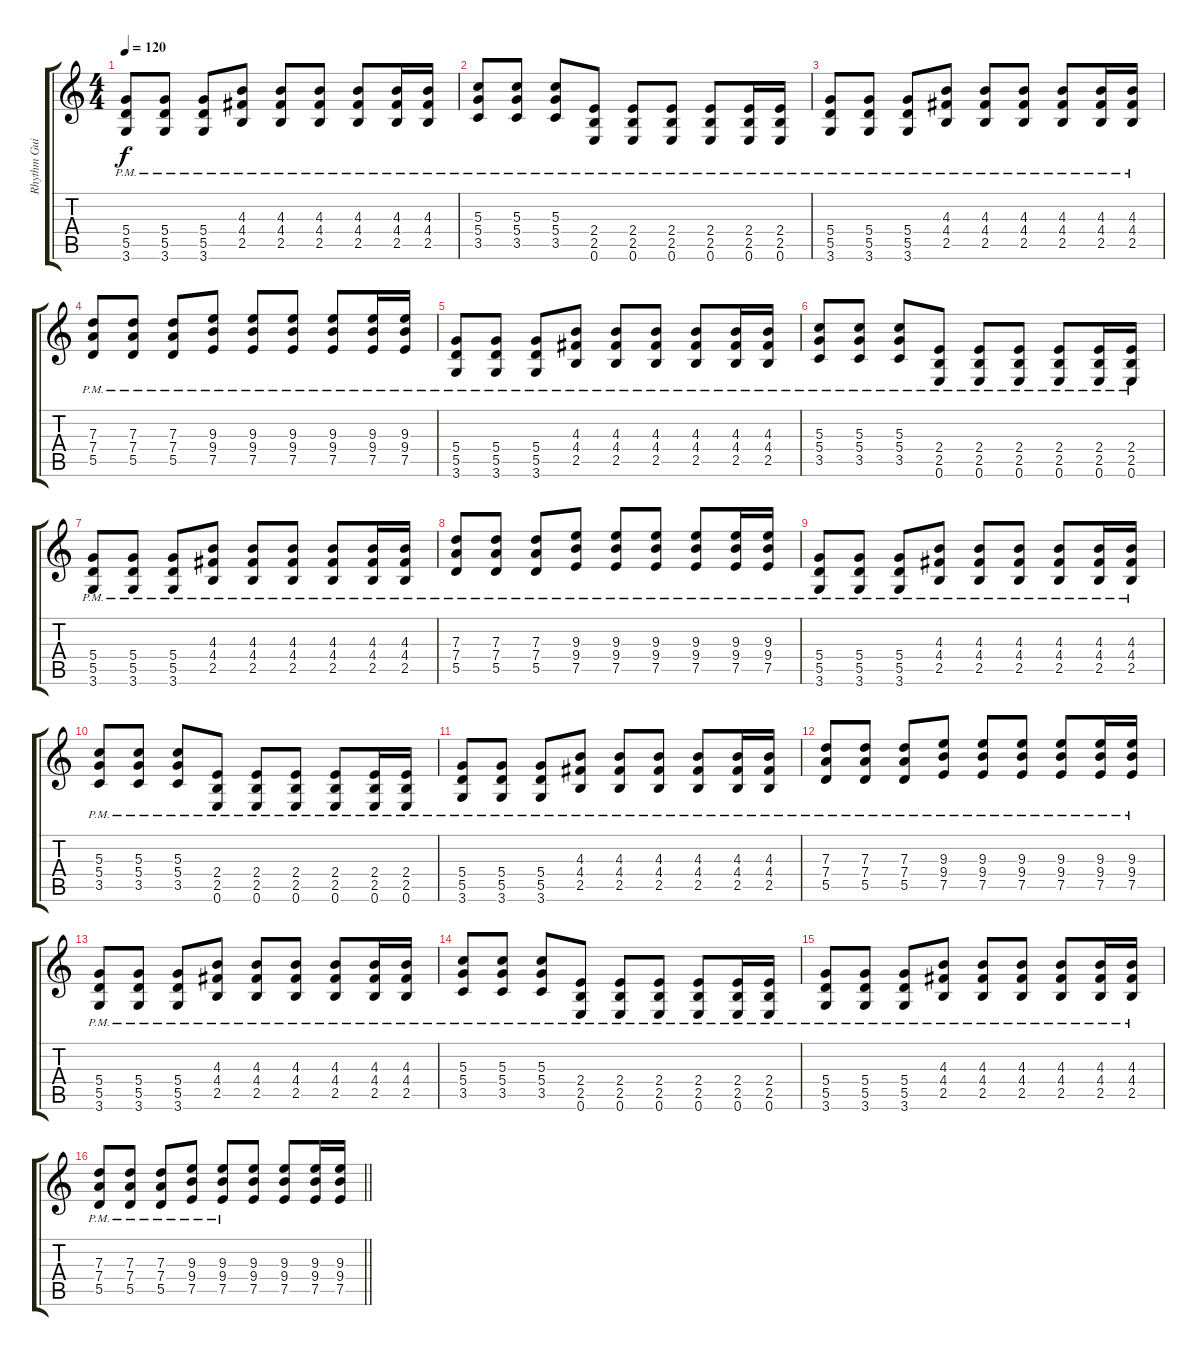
\track ("Rhythm Guitar" "Rhythm Gui") {instrument overdrivenguitar}
\staff {score tabs}
\tuning (E4 B3 G3 D3 A2 E2) {hide}
\ts (4 4)
\tempo 120
\clef g2
\ks c
(5.4{pm} 5.5{pm} 3.6{pm}).8{dy f instrument overdrivenguitar} (5.4{pm} 5.5{pm} 3.6{pm}).8 (5.4{pm} 5.5{pm} 3.6{pm}).8 (4.3{pm} 4.4{pm} 2.5{pm}).8 (4.3{pm} 4.4{pm} 2.5{pm}).8 (4.3{pm} 4.4{pm} 2.5{pm}).8 (4.3{pm} 4.4{pm} 2.5{pm}).8 (4.3{pm} 4.4{pm} 2.5{pm}).16 (4.3{pm} 4.4{pm} 2.5{pm}).16 |
(5.3{pm} 5.4{pm} 3.5{pm}).8 (5.3{pm} 5.4{pm} 3.5{pm}).8 (5.3{pm} 5.4{pm} 3.5{pm}).8 (2.4{pm} 2.5{pm} 0.6{pm}).8 (2.4{pm} 2.5{pm} 0.6{pm}).8 (2.4{pm} 2.5{pm} 0.6{pm}).8 (2.4{pm} 2.5{pm} 0.6{pm}).8 (2.4{pm} 2.5{pm} 0.6{pm}).16 (2.4{pm} 2.5{pm} 0.6{pm}).16 |
(5.4{pm} 5.5{pm} 3.6{pm}).8 (5.4{pm} 5.5{pm} 3.6{pm}).8 (5.4{pm} 5.5{pm} 3.6{pm}).8 (4.3{pm} 4.4{pm} 2.5{pm}).8 (4.3{pm} 4.4{pm} 2.5{pm}).8 (4.3{pm} 4.4{pm} 2.5{pm}).8 (4.3{pm} 4.4{pm} 2.5{pm}).8 (4.3{pm} 4.4{pm} 2.5{pm}).16 (4.3{pm} 4.4{pm} 2.5{pm}).16 |
(7.3{pm} 7.4{pm} 5.5{pm}).8 (7.3{pm} 7.4{pm} 5.5{pm}).8 (7.3{pm} 7.4{pm} 5.5{pm}).8 (9.3{pm} 9.4{pm} 7.5{pm}).8 (9.3{pm} 9.4{pm} 7.5{pm}).8 (9.3{pm} 9.4{pm} 7.5{pm}).8 (9.3{pm} 9.4{pm} 7.5{pm}).8 (9.3{pm} 9.4{pm} 7.5{pm}).16 (9.3{pm} 9.4{pm} 7.5{pm}).16 |
(5.4{pm} 5.5{pm} 3.6{pm}).8 (5.4{pm} 5.5{pm} 3.6{pm}).8 (5.4{pm} 5.5{pm} 3.6{pm}).8 (4.3{pm} 4.4{pm} 2.5{pm}).8 (4.3{pm} 4.4{pm} 2.5{pm}).8 (4.3{pm} 4.4{pm} 2.5{pm}).8 (4.3{pm} 4.4{pm} 2.5{pm}).8 (4.3{pm} 4.4{pm} 2.5{pm}).16 (4.3{pm} 4.4{pm} 2.5{pm}).16 |
(5.3{pm} 5.4{pm} 3.5{pm}).8 (5.3{pm} 5.4{pm} 3.5{pm}).8 (5.3{pm} 5.4{pm} 3.5{pm}).8 (2.4{pm} 2.5{pm} 0.6{pm}).8 (2.4{pm} 2.5{pm} 0.6{pm}).8 (2.4{pm} 2.5{pm} 0.6{pm}).8 (2.4{pm} 2.5{pm} 0.6{pm}).8 (2.4{pm} 2.5{pm} 0.6{pm}).16 (2.4{pm} 2.5{pm} 0.6{pm}).16 |
(5.4{pm} 5.5{pm} 3.6{pm}).8 (5.4{pm} 5.5{pm} 3.6{pm}).8 (5.4{pm} 5.5{pm} 3.6{pm}).8 (4.3{pm} 4.4{pm} 2.5{pm}).8 (4.3{pm} 4.4{pm} 2.5{pm}).8 (4.3{pm} 4.4{pm} 2.5{pm}).8 (4.3{pm} 4.4{pm} 2.5{pm}).8 (4.3{pm} 4.4{pm} 2.5{pm}).16 (4.3{pm} 4.4{pm} 2.5{pm}).16 |
(7.3{pm} 7.4{pm} 5.5{pm}).8 (7.3{pm} 7.4{pm} 5.5{pm}).8 (7.3{pm} 7.4{pm} 5.5{pm}).8 (9.3{pm} 9.4{pm} 7.5{pm}).8 (9.3{pm} 9.4{pm} 7.5{pm}).8 (9.3{pm} 9.4{pm} 7.5{pm}).8 (9.3{pm} 9.4{pm} 7.5{pm}).8 (9.3{pm} 9.4{pm} 7.5{pm}).16 (9.3{pm} 9.4{pm} 7.5{pm}).16 |
(5.4{pm} 5.5{pm} 3.6{pm}).8 (5.4{pm} 5.5{pm} 3.6{pm}).8 (5.4{pm} 5.5{pm} 3.6{pm}).8 (4.3{pm} 4.4{pm} 2.5{pm}).8 (4.3{pm} 4.4{pm} 2.5{pm}).8 (4.3{pm} 4.4{pm} 2.5{pm}).8 (4.3{pm} 4.4{pm} 2.5{pm}).8 (4.3{pm} 4.4{pm} 2.5{pm}).16 (4.3{pm} 4.4{pm} 2.5{pm}).16 |
(5.3{pm} 5.4{pm} 3.5{pm}).8 (5.3{pm} 5.4{pm} 3.5{pm}).8 (5.3{pm} 5.4{pm} 3.5{pm}).8 (2.4{pm} 2.5{pm} 0.6{pm}).8 (2.4{pm} 2.5{pm} 0.6{pm}).8 (2.4{pm} 2.5{pm} 0.6{pm}).8 (2.4{pm} 2.5{pm} 0.6{pm}).8 (2.4{pm} 2.5{pm} 0.6{pm}).16 (2.4{pm} 2.5{pm} 0.6{pm}).16 |
(5.4{pm} 5.5{pm} 3.6{pm}).8 (5.4{pm} 5.5{pm} 3.6{pm}).8 (5.4{pm} 5.5{pm} 3.6{pm}).8 (4.3{pm} 4.4{pm} 2.5{pm}).8 (4.3{pm} 4.4{pm} 2.5{pm}).8 (4.3{pm} 4.4{pm} 2.5{pm}).8 (4.3{pm} 4.4{pm} 2.5{pm}).8 (4.3{pm} 4.4{pm} 2.5{pm}).16 (4.3{pm} 4.4{pm} 2.5{pm}).16 |
(7.3{pm} 7.4{pm} 5.5{pm}).8 (7.3{pm} 7.4{pm} 5.5{pm}).8 (7.3{pm} 7.4{pm} 5.5{pm}).8 (9.3{pm} 9.4{pm} 7.5{pm}).8 (9.3{pm} 9.4{pm} 7.5{pm}).8 (9.3{pm} 9.4{pm} 7.5{pm}).8 (9.3{pm} 9.4{pm} 7.5{pm}).8 (9.3{pm} 9.4{pm} 7.5{pm}).16 (9.3{pm} 9.4{pm} 7.5{pm}).16 |
(5.4{pm} 5.5{pm} 3.6{pm}).8 (5.4{pm} 5.5{pm} 3.6{pm}).8 (5.4{pm} 5.5{pm} 3.6{pm}).8 (4.3{pm} 4.4{pm} 2.5{pm}).8 (4.3{pm} 4.4{pm} 2.5{pm}).8 (4.3{pm} 4.4{pm} 2.5{pm}).8 (4.3{pm} 4.4{pm} 2.5{pm}).8 (4.3{pm} 4.4{pm} 2.5{pm}).16 (4.3{pm} 4.4{pm} 2.5{pm}).16 |
(5.3{pm} 5.4{pm} 3.5{pm}).8 (5.3{pm} 5.4{pm} 3.5{pm}).8 (5.3{pm} 5.4{pm} 3.5{pm}).8 (2.4{pm} 2.5{pm} 0.6{pm}).8 (2.4{pm} 2.5{pm} 0.6{pm}).8 (2.4{pm} 2.5{pm} 0.6{pm}).8 (2.4{pm} 2.5{pm} 0.6{pm}).8 (2.4{pm} 2.5{pm} 0.6{pm}).16 (2.4{pm} 2.5{pm} 0.6{pm}).16 |
(5.4{pm} 5.5{pm} 3.6{pm}).8 (5.4{pm} 5.5{pm} 3.6{pm}).8 (5.4{pm} 5.5{pm} 3.6{pm}).8 (4.3{pm} 4.4{pm} 2.5{pm}).8 (4.3{pm} 4.4{pm} 2.5{pm}).8 (4.3{pm} 4.4{pm} 2.5{pm}).8 (4.3{pm} 4.4{pm} 2.5{pm}).8 (4.3{pm} 4.4{pm} 2.5{pm}).16 (4.3{pm} 4.4{pm} 2.5{pm}).16 |
\barLineRight lightlight
(7.3{pm} 7.4{pm} 5.5{pm}).8 (7.3{pm} 7.4{pm} 5.5{pm}).8 (7.3{pm} 7.4{pm} 5.5{pm}).8 (9.3{pm} 9.4{pm} 7.5{pm}).8 (9.3{pm} 9.4{pm} 7.5{pm}).8 (9.3 9.4 7.5).8 (9.3 9.4 7.5).8 (9.3 9.4 7.5).16 (9.3 9.4 7.5).16
